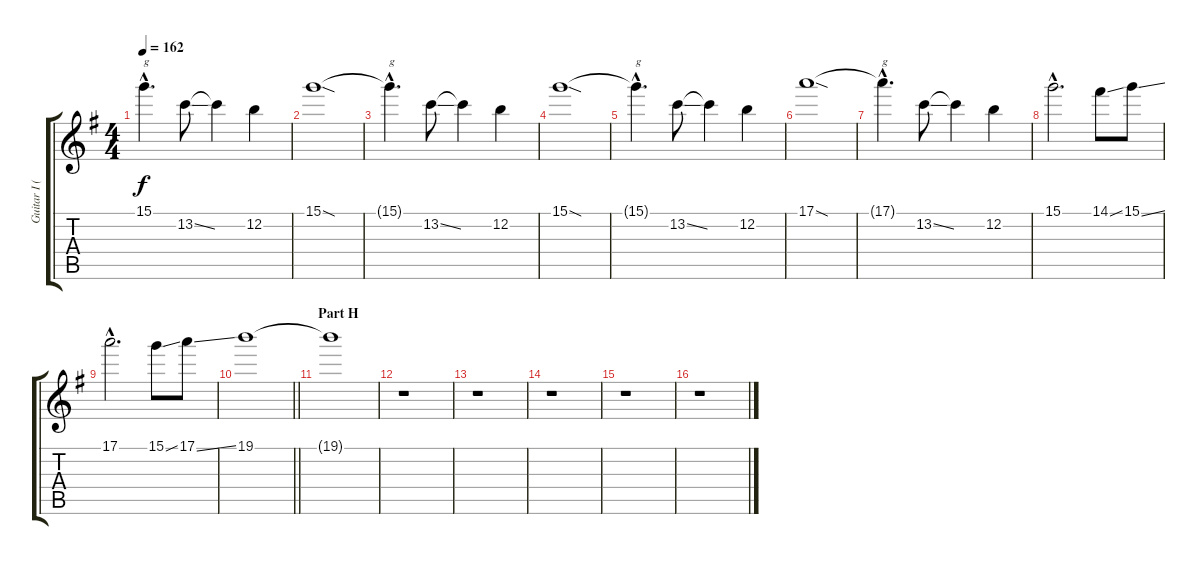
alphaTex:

\track ("Guitar I (Sugizo)" "Guitar I (") {instrument distortionguitar}
\staff {score tabs}
\tuning (E4 B3 G3 D3 A2 E2) {hide}
\ts (4 4)
\tempo 162
\clef g2
\ks g
15.1{hac t}.4{d txt "g" dy f} 13.2{ss}.8 13.2{t}.4 12.2.4 |
15.1{sod}.1 |
15.1{hac t}.4{d txt "g"} 13.2{ss}.8 13.2{t}.4 12.2.4 |
15.1{sod}.1 |
15.1{hac t}.4{d txt "g"} 13.2{ss}.8 13.2{t}.4 12.2.4 |
17.1{sod}.1 |
17.1{hac t}.4{d txt "g"} 13.2{ss}.8 13.2{t}.4 12.2.4 |
15.1{hac}.2{d} 14.1{ss}.8 15.1{ss}.8 |
17.1{hac}.2{d} 15.1{ss}.8 17.1{ss}.8 |
\barLineRight lightlight
19.1.1 |
\section ("" "Part H")
19.1{t}.1 |
r.1 |
r.1 |
r.1 |
r.1 |
r.1
